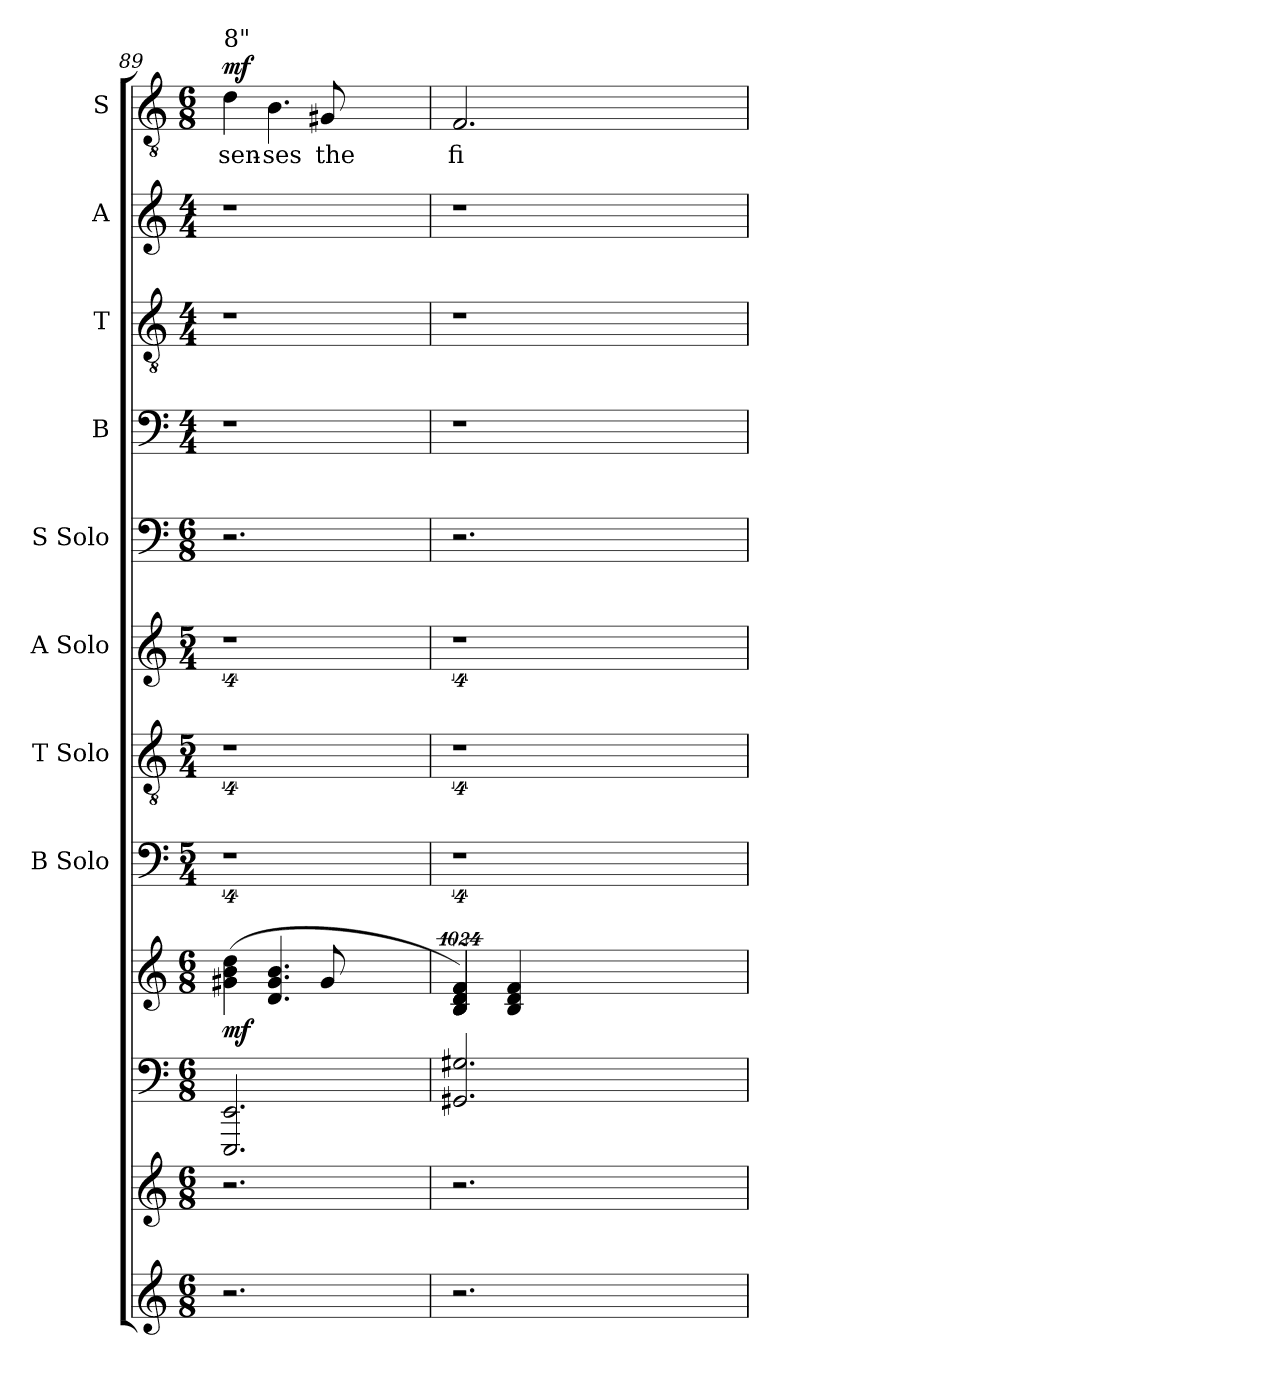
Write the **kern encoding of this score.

**kern	**kern	**kern	**kern	**dynam	**kern	**kern	**kern	**kern	**kern	**kern	**kern	**kern	**text	**dynam
*part12	*part11	*part10	*part9	*part9	*part8	*part7	*part6	*part5	*part4	*part3	*part2	*part1	*part1	*part1
*staff12	*staff11	*staff10	*staff9	*staff9	*staff8	*staff7	*staff6	*staff5	*staff4	*staff3	*staff2	*staff1	*staff1	*staff1
*	*	*	*	*	*I"B Solo	*I"T Solo	*I"A Solo	*I"S Solo	*I"B	*I"T	*I"A	*I"S	*	*
!!LO:LB:g=z
*clefG2	*clefG2	*clefF4	*clefG2	*	*clefF4	*clefGv2	*clefG2	*clefF4	*clefF4	*clefGv2	*clefG2	*clefGv2	*	*
*k[]	*k[]	*k[]	*k[]	*	*k[]	*k[]	*k[]	*k[]	*k[]	*k[]	*k[]	*k[]	*	*
*C:	*C:	*C:	*C:	*	*C:	*C:	*C:	*C:	*C:	*C:	*C:	*C:	*	*
*M6/8	*M6/8	*M6/8	*M6/8	*	*M5/4	*M5/4	*M5/4	*M6/8	*M4/4	*M4/4	*M4/4	*M6/8	*	*
=89	=89	=89	=89	=89	=89	=89	=89	=89	=89	=89	=89	=89	=89	=89
!	!	!	!	!	!	!	!	!	!	!	!	!LO:TX:a:t=8"	!	!
!	!	!	!	!LO:DY:b	!	!	!	!	!	!	!	!	!LO:LY:b	!LO:DY:a
2.r	2.r	2.EEE/ 2.EE/	(>4g#X\ 4b\ 4dd\	mf	4%5r	4%5r	4%5r	2.r	1r	1r	1r	4d\	sen-	mf
!	!	!	!	!	!	!	!	!	!	!	!	!	!LO:LY:b	!
.	.	.	4.d/ 4.g#/ 4.b/	.	.	.	.	.	.	.	.	4.B\	-ses	.
!	!	!	!	!	!	!	!	!	!	!	!	!	!LO:LY:b	!
.	.	.	8g#/	.	.	.	.	.	.	.	.	8G#X/	the	.
2ryy	2ryy	2ryy	2ryy	.	.	.	.	2ryy	.	.	.	2ryy	.	.
.	.	.	.	.	.	.	.	.	4ryy	4ryy	4ryy	.	.	.
=90	=90	=90	=90	=90	=90	=90	=90	=90	=90	=90	=90	=90	=90	=90
*	*	*	*^	*	*	*	*	*	*	*	*	*	*	*
!	!	!	!	!LO:N:vis=4	!	!	!	!	!	!	!	!	!	!LO:LY:b	!
*	*	*	*	*^	*	*	*	*	*	*	*	*	*	*	*
2.r	2.r	2.GG#X/ 2.G#X/	4B/ 4d/ 4f/)	4096%683B/ 4096%683d/ 4096%683f/	4B/ 4d/ 4f/	.	4%5r	4%5r	4%5r	2.r	1r	1r	1r	2.F/	fi-	.
.	.	.	.	2.ryy	.	.	.	.	.	.	.	.	.	.	.	.
.	.	.	4B/ 4d/ 4f/	.	2.ryy	.	.	.	.	.	.	.	.	.	.	.
.	.	.	2.ryy	.	.	.	.	.	.	.	.	.	.	.	.	.
2ryy	2ryy	2ryy	.	.	.	.	.	.	.	2ryy	.	.	.	2ryy	.	.
.	.	.	.	4ryy	.	.	.	.	.	.	.	.	.	.	.	.
.	.	.	.	.	4ryy	.	.	.	.	.	4ryy	4ryy	4ryy	.	.	.
.	.	.	.	16ryy	.	.	.	.	.	.	.	.	.	.	.	.
.	.	.	.	64ryy	.	.	.	.	.	.	.	.	.	.	.	.
.	.	.	.	256ryy	.	.	.	.	.	.	.	.	.	.	.	.
.	.	.	.	1024ryy	.	.	.	.	.	.	.	.	.	.	.	.
.	.	.	.	4096ryy	.	.	.	.	.	.	.	.	.	.	.	.
*	*	*	*v	*v	*v	*	*	*	*	*	*	*	*	*	*	*
=	=	=	=	=	=	=	=	=	=	=	=	=	=	=
*-	*-	*-	*-	*-	*-	*-	*-	*-	*-	*-	*-	*-	*-	*-
